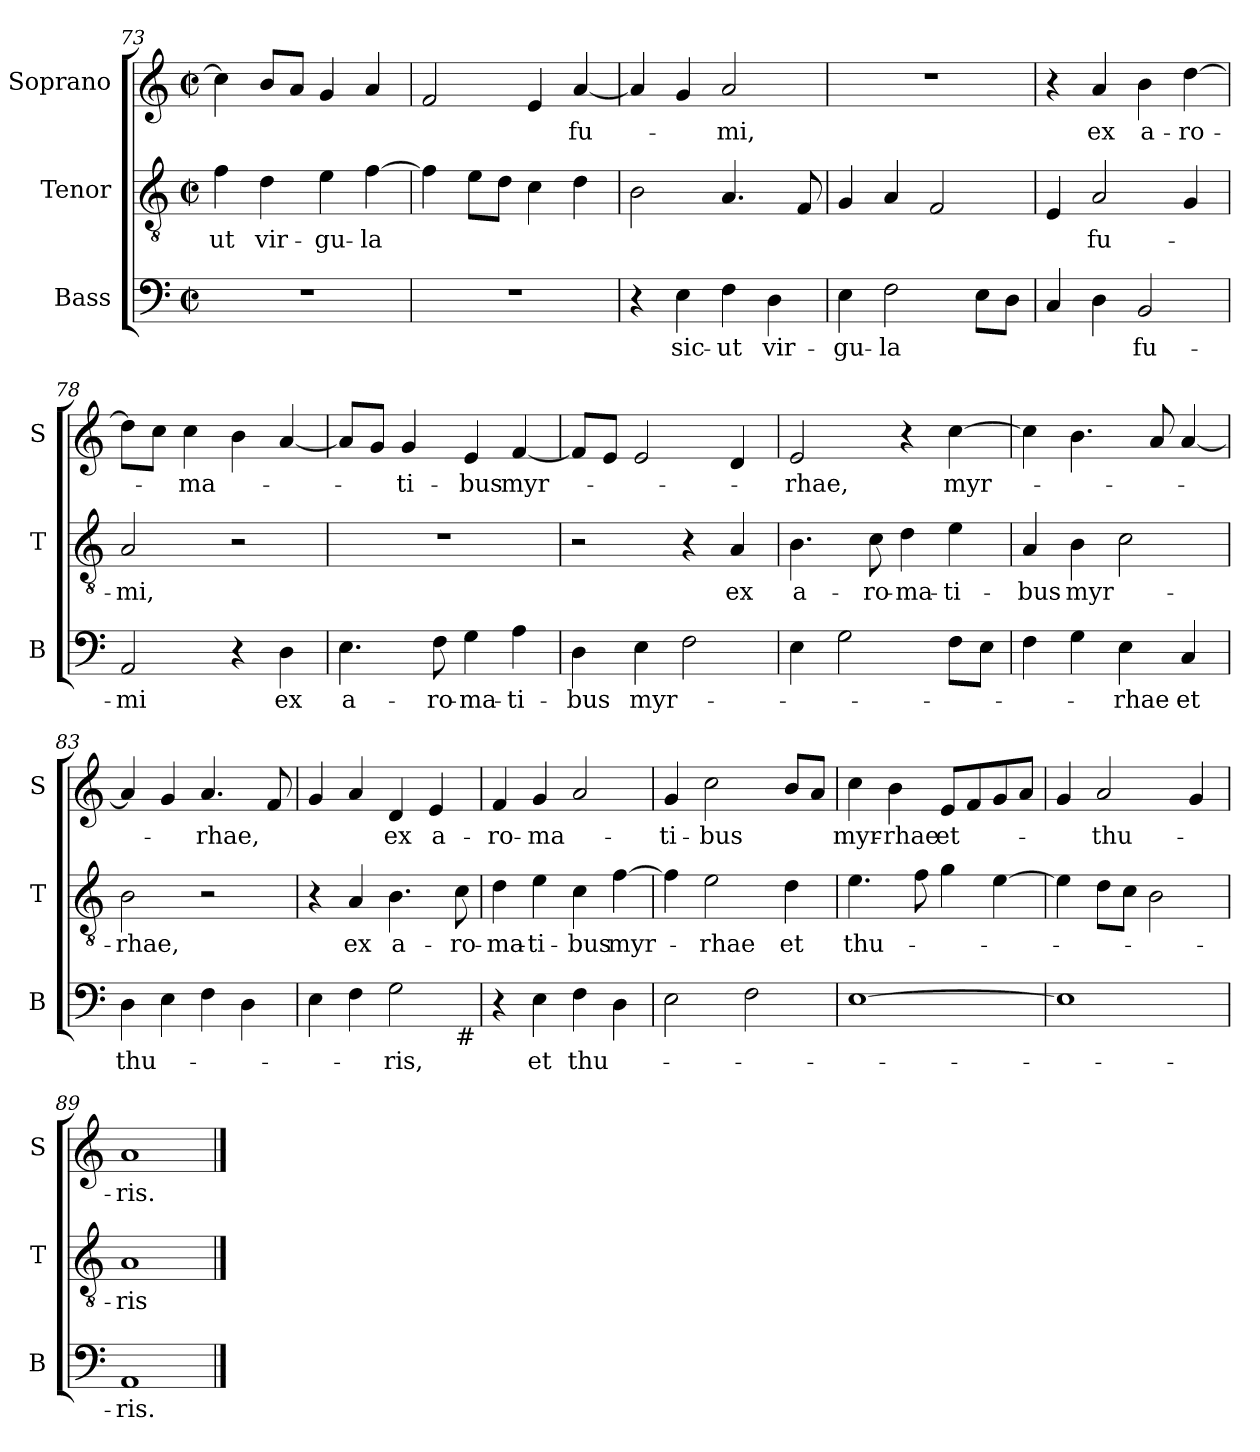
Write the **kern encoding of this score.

**kern	**text	**kern	**text	**kern	**text
*part3	*part3	*part2	*part2	*part1	*part1
*staff3	*staff3	*staff2	*staff2	*staff1	*staff1
*I"Bass	*	*I"Tenor	*	*I"Soprano	*
*I'B	*	*I'T	*	*I'S	*
*clefF4	*	*clefGv2	*	*clefG2	*
*k[]	*	*k[]	*	*k[]	*
*C:	*	*C:	*	*C:	*
*M2/2	*	*M2/2	*	*M2/2	*
*met(c|)	*	*met(c|)	*	*met(c|)	*
=73	=73	=73	=73	=73	=73
!	!	!	!LO:LY:b	!	!
1r	.	4f\	-ut	4cc\]	.
!	!	!	!LO:LY:b	!	!
.	.	4d\	vir-	8b/L	.
.	.	.	.	8a/J	.
!	!	!	!LO:LY:b	!	!
.	.	4e\	-gu-	4g/	.
!	!	!	!LO:LY:b	!	!
.	.	[4f\	-la	4a/	.
=74	=74	=74	=74	=74	=74
1r	.	4f\]	.	2f/	.
.	.	8e\L	.	.	.
.	.	8d\J	.	.	.
.	.	4c\	.	4e/	.
!	!	!	!	!	!LO:LY:b
.	.	4d\	.	[4a/	fu-
=75	=75	=75	=75	=75	=75
4r	.	2B\	.	4a/]	.
!	!LO:LY:b	!	!	!	!
4E\	sic-	.	.	4g/	.
!	!LO:LY:b	!	!	!	!LO:LY:b
4F\	-ut	4.A/	.	2a/	-mi,
!	!LO:LY:b	!	!	!	!
4D\	vir-	.	.	.	.
.	.	8F/	.	.	.
!!LO:PB:g=z
=76	=76	=76	=76	=76	=76
!	!LO:LY:b	!	!	!	!
4E\	-gu-	4G/	.	1r	.
!	!LO:LY:b	!	!	!	!
2F\	-la	4A/	.	.	.
.	.	2F/	.	.	.
8E\L	.	.	.	.	.
8D\J	.	.	.	.	.
=77	=77	=77	=77	=77	=77
4C/	.	4E/	.	4r	.
!	!	!	!LO:LY:b	!	!LO:LY:b
4D\	.	2A/	fu-	4a/	ex
!	!LO:LY:b	!	!	!	!LO:LY:b
2BB/	fu-	.	.	4b\	a-
!	!	!	!	!	!LO:LY:b
.	.	4G/	.	[4dd\	-ro-
=78	=78	=78	=78	=78	=78
!	!LO:LY:b	!	!LO:LY:b	!	!
2AA/	-mi	2A/	-mi,	8dd\L]	.
.	.	.	.	8cc\J	.
!	!	!	!	!	!LO:LY:b
.	.	.	.	4cc\	-ma-
4r	.	2r	.	4b\	.
!	!LO:LY:b	!	!	!	!
4D\	ex	.	.	[4a/	.
=79	=79	=79	=79	=79	=79
!	!LO:LY:b	!	!	!	!
4.E\	a-	1r	.	8a/L]	.
.	.	.	.	8g/J	.
!	!	!	!	!	!LO:LY:b
.	.	.	.	4g/	-ti-
!	!LO:LY:b	!	!	!	!
8F\	-ro-	.	.	.	.
!	!LO:LY:b	!	!	!	!LO:LY:b
4G\	-ma-	.	.	4e/	-bus
!	!LO:LY:b	!	!	!	!LO:LY:b
4A\	-ti-	.	.	[4f/	myr-
=80	=80	=80	=80	=80	=80
!	!LO:LY:b	!	!	!	!
4D\	-bus	2r	.	8f/L]	.
.	.	.	.	8e/J	.
!	!LO:LY:b	!	!	!	!
4E\	myr-	.	.	2e/	.
2F\	.	4r	.	.	.
!	!	!	!LO:LY:b	!	!
.	.	4A/	ex	4d/	.
!!LO:LB:g=z
=81	=81	=81	=81	=81	=81
!	!	!	!LO:LY:b	!	!LO:LY:b
4E\	.	4.B\	a-	2e/	-rhae,
2G\	.	.	.	.	.
!	!	!	!LO:LY:b	!	!
.	.	8c\	-ro-	.	.
!	!	!	!LO:LY:b	!	!
.	.	4d\	-ma-	4r	.
!	!	!	!LO:LY:b	!	!LO:LY:b
8F\L	.	4e\	-ti-	[4cc\	myr-
8E\J	.	.	.	.	.
=82	=82	=82	=82	=82	=82
!	!	!	!LO:LY:b	!	!
4F\	.	4A/	-bus	4cc\]	.
!	!	!	!LO:LY:b	!	!
4G\	.	4B\	myr-	4.b\	.
!	!LO:LY:b	!	!	!	!
4E\	-rhae	2c\	.	.	.
.	.	.	.	8a/	.
!	!LO:LY:b	!	!	!	!
4C/	et	.	.	[4a/	.
=83	=83	=83	=83	=83	=83
!	!LO:LY:b	!	!LO:LY:b	!	!
4D\	thu-	2B\	-rhae,	4a/]	.
4E\	.	.	.	4g/	.
!	!	!	!	!	!LO:LY:b
4F\	.	2r	.	4.a/	-rhae,
4D\	.	.	.	.	.
.	.	.	.	8f/	.
=84	=84	=84	=84	=84	=84
*^	*	*	*	*	*
4E\	2..ryy	.	4r	.	4g/	.
!	!	!	!	!LO:LY:b	!	!
4F\	.	.	4A/	ex	4a/	.
!	!	!LO:LY:b	!	!LO:LY:b	!	!LO:LY:b
2G\	.	-ris,	4.B\	a-	4d/	ex
!	!	!	!	!	!	!LO:LY:b
.	.	.	.	.	4e/	a-
!	!LO:TX:b:t=#	!	!	!	!	!
!	!	!	!	!LO:LY:b	!	!
.	8ryy	.	8c\	-ro-	.	.
=85	=85	=85	=85	=85	=85	=85
!	!	!	!	!LO:LY:b	!	!LO:LY:b
*v	*v	*	*	*	*	*
4r	.	4d\	-ma-	4f/	-ro-
!	!LO:LY:b	!	!LO:LY:b	!	!LO:LY:b
4E\	et	4e\	-ti-	4g/	-ma-
!	!LO:LY:b	!	!LO:LY:b	!	!
4F\	thu-	4c\	-bus	2a/	.
!	!	!	!LO:LY:b	!	!
4D\	.	[4f\	myr-	.	.
!!LO:LB:g=z
=86	=86	=86	=86	=86	=86
!	!	!	!	!	!LO:LY:b
2E\	.	4f\]	.	4g/	-ti-
!	!	!	!LO:LY:b	!	!LO:LY:b
.	.	2e\	-rhae	2cc\	-bus
2F\	.	.	.	.	.
!	!	!	!LO:LY:b	!	!
.	.	4d\	et	8b/L	.
.	.	.	.	8a/J	.
=87	=87	=87	=87	=87	=87
!	!	!	!LO:LY:b	!	!LO:LY:b
[1E	.	4.e\	thu-	4cc\	myr-
!	!	!	!	!	!LO:LY:b
.	.	.	.	4b\	-rhae
.	.	8f\	.	.	.
!	!	!	!	!	!LO:LY:b
.	.	4g\	.	8e/L	et-
.	.	.	.	8f/	.
.	.	[4e\	.	8g/	.
.	.	.	.	8a/J	.
=88	=88	=88	=88	=88	=88
1E]	.	4e\]	.	4g/	.
!	!	!	!	!	!LO:LY:b
.	.	8d\L	.	2a/	-thu-
.	.	8c\J	.	.	.
.	.	2B\	.	.	.
.	.	.	.	4g/	.
=89	=89	=89	=89	=89	=89
!	!LO:LY:b	!	!LO:LY:b	!	!LO:LY:b
1AA	-ris.	1A	-ris	1a	-ris.
==	==	==	==	==	==
*-	*-	*-	*-	*-	*-
